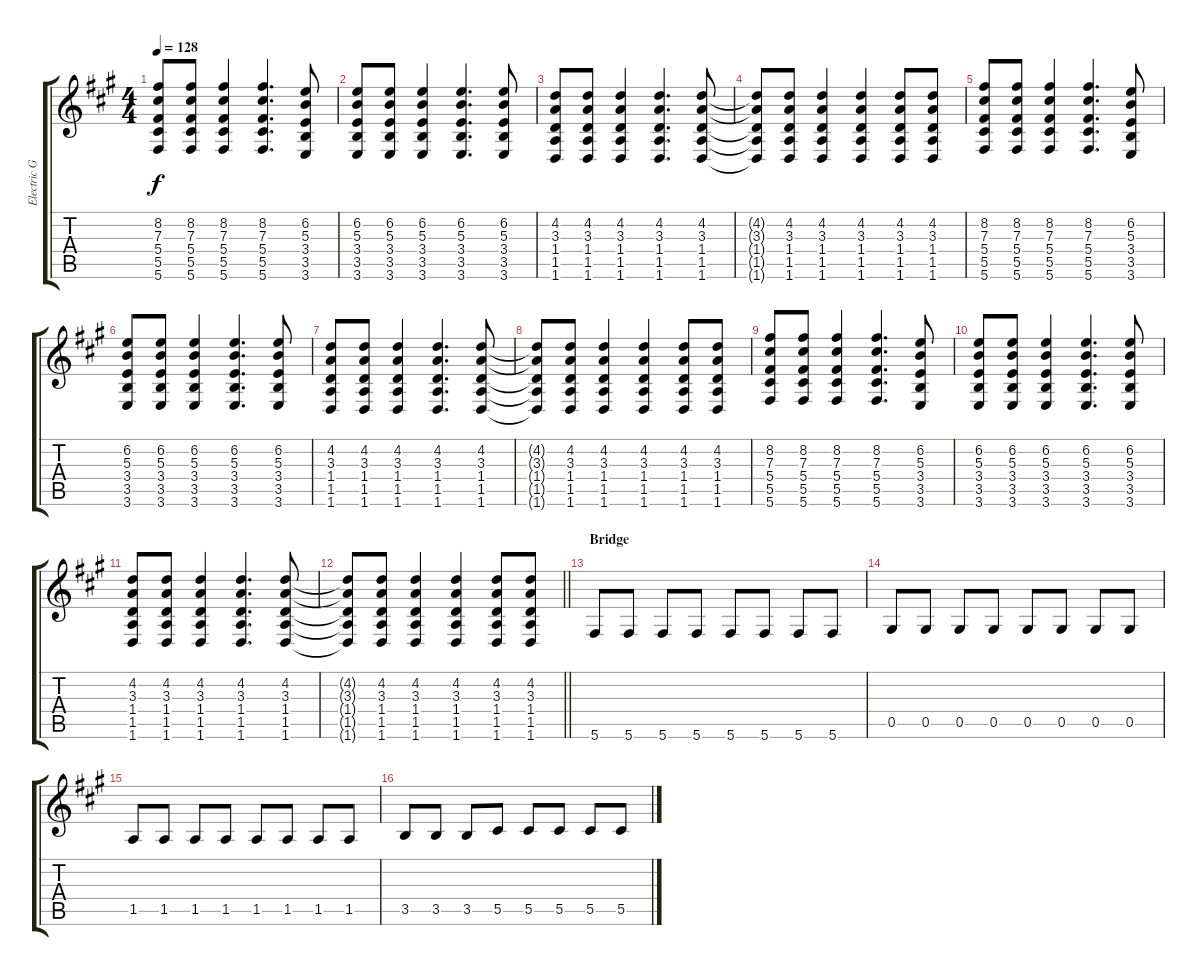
\track ("Electric Guitar 1" "Electric G") {instrument electricguitarjazz}
\staff {score tabs}
\tuning (Eb4 Bb3 Gb3 Db3 Ab2 Db2) {hide}
\ts (4 4)
\tempo 128
\clef g2
\ks f#minor
(8.2 7.3 5.4 5.5 5.6).8{dy f} (8.2 7.3 5.4 5.5 5.6).8 (8.2 7.3 5.4 5.5 5.6).4 (8.2 7.3 5.4 5.5 5.6).4{d} (6.2 5.3 3.4 3.5 3.6).8 |
(6.2 5.3 3.4 3.5 3.6).8 (6.2 5.3 3.4 3.5 3.6).8 (6.2 5.3 3.4 3.5 3.6).4 (6.2 5.3 3.4 3.5 3.6).4{d} (6.2 5.3 3.4 3.5 3.6).8 |
(4.2 3.3 1.4 1.5 1.6).8 (4.2 3.3 1.4 1.5 1.6).8 (4.2 3.3 1.4 1.5 1.6).4 (4.2 3.3 1.4 1.5 1.6).4{d} (4.2 3.3 1.4 1.5 1.6).8 |
(4.2{t} 3.3{t} 1.4{t} 1.5{t} 1.6{t}).8 (4.2 3.3 1.4 1.5 1.6).8 (4.2 3.3 1.4 1.5 1.6).4 (4.2 3.3 1.4 1.5 1.6).4 (4.2 3.3 1.4 1.5 1.6).8 (4.2 3.3 1.4 1.5 1.6).8 |
(8.2 7.3 5.4 5.5 5.6).8 (8.2 7.3 5.4 5.5 5.6).8 (8.2 7.3 5.4 5.5 5.6).4 (8.2 7.3 5.4 5.5 5.6).4{d} (6.2 5.3 3.4 3.5 3.6).8 |
(6.2 5.3 3.4 3.5 3.6).8 (6.2 5.3 3.4 3.5 3.6).8 (6.2 5.3 3.4 3.5 3.6).4 (6.2 5.3 3.4 3.5 3.6).4{d} (6.2 5.3 3.4 3.5 3.6).8 |
(4.2 3.3 1.4 1.5 1.6).8 (4.2 3.3 1.4 1.5 1.6).8 (4.2 3.3 1.4 1.5 1.6).4 (4.2 3.3 1.4 1.5 1.6).4{d} (4.2 3.3 1.4 1.5 1.6).8 |
(4.2{t} 3.3{t} 1.4{t} 1.5{t} 1.6{t}).8 (4.2 3.3 1.4 1.5 1.6).8 (4.2 3.3 1.4 1.5 1.6).4 (4.2 3.3 1.4 1.5 1.6).4 (4.2 3.3 1.4 1.5 1.6).8 (4.2 3.3 1.4 1.5 1.6).8 |
(8.2 7.3 5.4 5.5 5.6).8 (8.2 7.3 5.4 5.5 5.6).8 (8.2 7.3 5.4 5.5 5.6).4 (8.2 7.3 5.4 5.5 5.6).4{d} (6.2 5.3 3.4 3.5 3.6).8 |
(6.2 5.3 3.4 3.5 3.6).8 (6.2 5.3 3.4 3.5 3.6).8 (6.2 5.3 3.4 3.5 3.6).4 (6.2 5.3 3.4 3.5 3.6).4{d} (6.2 5.3 3.4 3.5 3.6).8 |
(4.2 3.3 1.4 1.5 1.6).8 (4.2 3.3 1.4 1.5 1.6).8 (4.2 3.3 1.4 1.5 1.6).4 (4.2 3.3 1.4 1.5 1.6).4{d} (4.2 3.3 1.4 1.5 1.6).8 |
\barLineRight lightlight
(4.2{t} 3.3{t} 1.4{t} 1.5{t} 1.6{t}).8 (4.2 3.3 1.4 1.5 1.6).8 (4.2 3.3 1.4 1.5 1.6).4 (4.2 3.3 1.4 1.5 1.6).4 (4.2 3.3 1.4 1.5 1.6).8 (4.2 3.3 1.4 1.5 1.6).8 |
\section ("" "Bridge")
5.6.8{volume 12} 5.6.8 5.6.8 5.6.8 5.6.8 5.6.8 5.6.8 5.6.8 |
0.5.8 0.5.8 0.5.8 0.5.8 0.5.8 0.5.8 0.5.8 0.5.8 |
1.5.8 1.5.8 1.5.8 1.5.8 1.5.8 1.5.8 1.5.8 1.5.8 |
3.5.8 3.5.8 3.5.8 5.5.8 5.5.8 5.5.8 5.5.8 5.5.8
